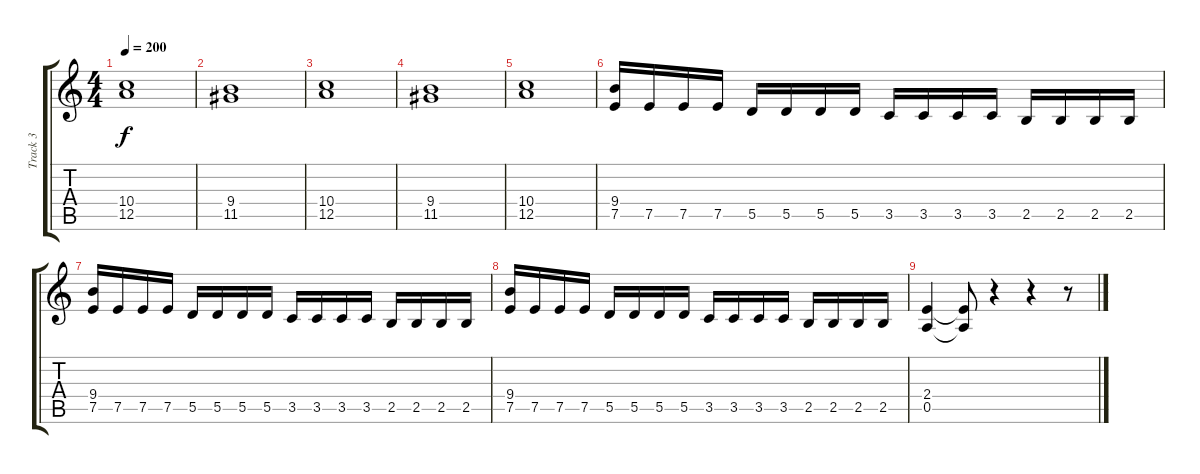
\track ("Track 3" "Track 3") {instrument overdrivenguitar}
\staff {score tabs}
\tuning (E4 B3 G3 D3 A2 E2) {hide}
\ts (4 4)
\tempo 200
\clef g2
\ks c
(10.4 12.5).1{dy f} |
(9.4 11.5).1 |
(10.4 12.5).1 |
(9.4 11.5).1 |
(10.4 12.5).1 |
(9.4 7.5).16 7.5.16 7.5.16 7.5.16 5.5.16 5.5.16 5.5.16 5.5.16 3.5.16 3.5.16 3.5.16 3.5.16 2.5.16 2.5.16 2.5.16 2.5.16 |
(9.4 7.5).16 7.5.16 7.5.16 7.5.16 5.5.16 5.5.16 5.5.16 5.5.16 3.5.16 3.5.16 3.5.16 3.5.16 2.5.16 2.5.16 2.5.16 2.5.16 |
(9.4 7.5).16 7.5.16 7.5.16 7.5.16 5.5.16 5.5.16 5.5.16 5.5.16 3.5.16 3.5.16 3.5.16 3.5.16 2.5.16 2.5.16 2.5.16 2.5.16 |
(2.4 0.5).4 (2.4{t} 0.5{t}).8 r.4 r.4 r.8
